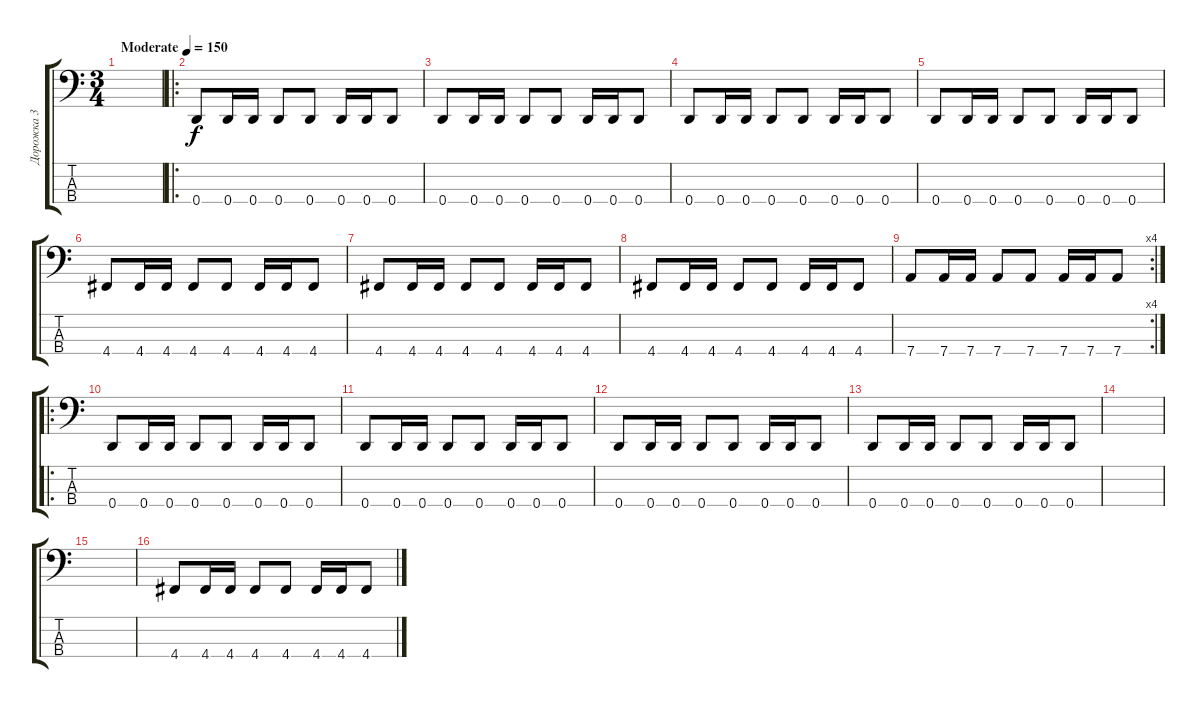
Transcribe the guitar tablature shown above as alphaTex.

\track ("Дорожка 3" "Дорожка 3") {instrument electricbassfinger}
\staff {score tabs}
\tuning (G2 D2 A1 D1) {hide}
\ts (3 4)
\tempo (150 "Moderate")
\clef f4
\ks c
|
\ro
0.4.8 0.4.16 0.4.16 0.4.8 0.4.8 0.4.16 0.4.16 0.4.8 |
0.4.8 0.4.16 0.4.16 0.4.8 0.4.8 0.4.16 0.4.16 0.4.8 |
0.4.8 0.4.16 0.4.16 0.4.8 0.4.8 0.4.16 0.4.16 0.4.8 |
0.4.8 0.4.16 0.4.16 0.4.8 0.4.8 0.4.16 0.4.16 0.4.8 |
4.4.8 4.4.16 4.4.16 4.4.8 4.4.8 4.4.16 4.4.16 4.4.8 |
4.4.8 4.4.16 4.4.16 4.4.8 4.4.8 4.4.16 4.4.16 4.4.8 |
4.4.8 4.4.16 4.4.16 4.4.8 4.4.8 4.4.16 4.4.16 4.4.8 |
\rc 4
7.4.8 7.4.16 7.4.16 7.4.8 7.4.8 7.4.16 7.4.16 7.4.8 |
\ro
0.4.8 0.4.16 0.4.16 0.4.8 0.4.8 0.4.16 0.4.16 0.4.8 |
0.4.8 0.4.16 0.4.16 0.4.8 0.4.8 0.4.16 0.4.16 0.4.8 |
0.4.8 0.4.16 0.4.16 0.4.8 0.4.8 0.4.16 0.4.16 0.4.8 |
0.4.8 0.4.16 0.4.16 0.4.8 0.4.8 0.4.16 0.4.16 0.4.8 |
|
|
4.4.8 4.4.16 4.4.16 4.4.8 4.4.8 4.4.16 4.4.16 4.4.8
